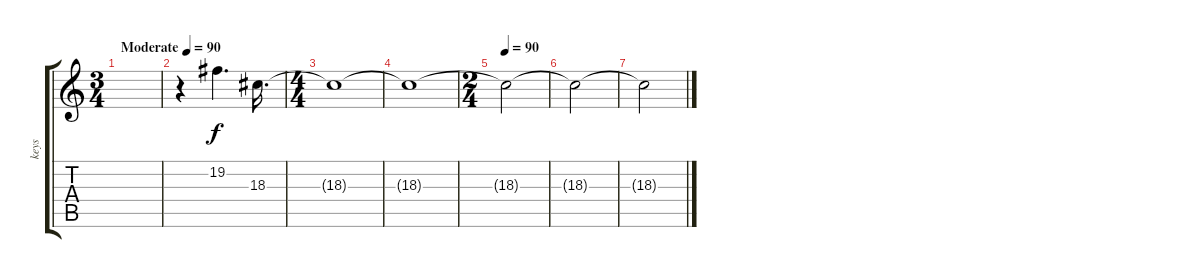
\track ("keys" "keys") {instrument fx7echoes}
\staff {score tabs}
\tuning (E4 B3 G3 D3 A2 E2) {hide}
\ts (3 4)
\tempo (90 "Moderate")
\clef g2
\ks c
|
r.4 19.2.4{d} 18.3.16{d} |
\ts (4 4)
18.3{t}.1 |
18.3{t}.1 |
\ts (2 4)
\tempo 90
18.3{t}.2 |
18.3{t}.2 |
18.3{t}.2
